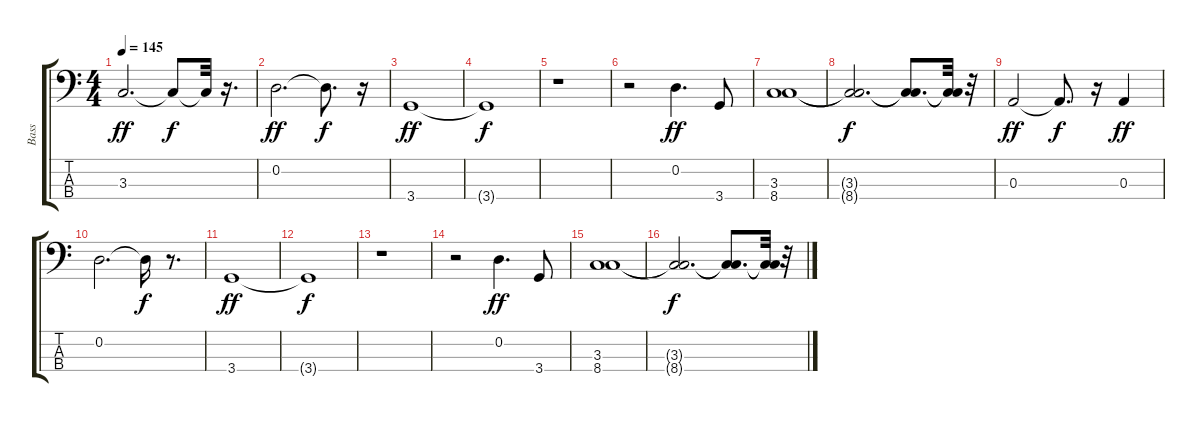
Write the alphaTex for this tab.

\track ("Bass" "Bass") {instrument fretlessbass}
\staff {score tabs}
\tuning (G2 D2 A1 E1) {hide}
\ts (4 4)
\tempo 145
\clef f4
\ks c
3.3.2{d dy ff} 3.3{t}.8{dy f} 3.3{t}.32 r.16{d} |
0.2.2{d dy ff} 0.2{t}.8{d dy f} r.16 |
3.4.1{dy ff} |
3.4{t}.1{dy f} |
r.1 |
r.2 0.2.4{d dy ff} 3.4.8 |
(3.3 8.4).1 |
(3.3{t} 8.4{t}).2{d dy f} (3.3{t} 8.4{t}).8{d} (3.3{t} 8.4{t}).32 r.32 |
0.3.2{dy ff} 0.3{t}.8{d dy f} r.16 0.3.4{dy ff} |
0.2.2{d} 0.2{t}.16{dy f} r.8{d} |
3.4.1{dy ff} |
3.4{t}.1{dy f} |
r.1 |
r.2 0.2.4{d dy ff} 3.4.8 |
(3.3 8.4).1 |
(3.3{t} 8.4{t}).2{d dy f} (3.3{t} 8.4{t}).8{d} (3.3{t} 8.4{t}).32 r.32
